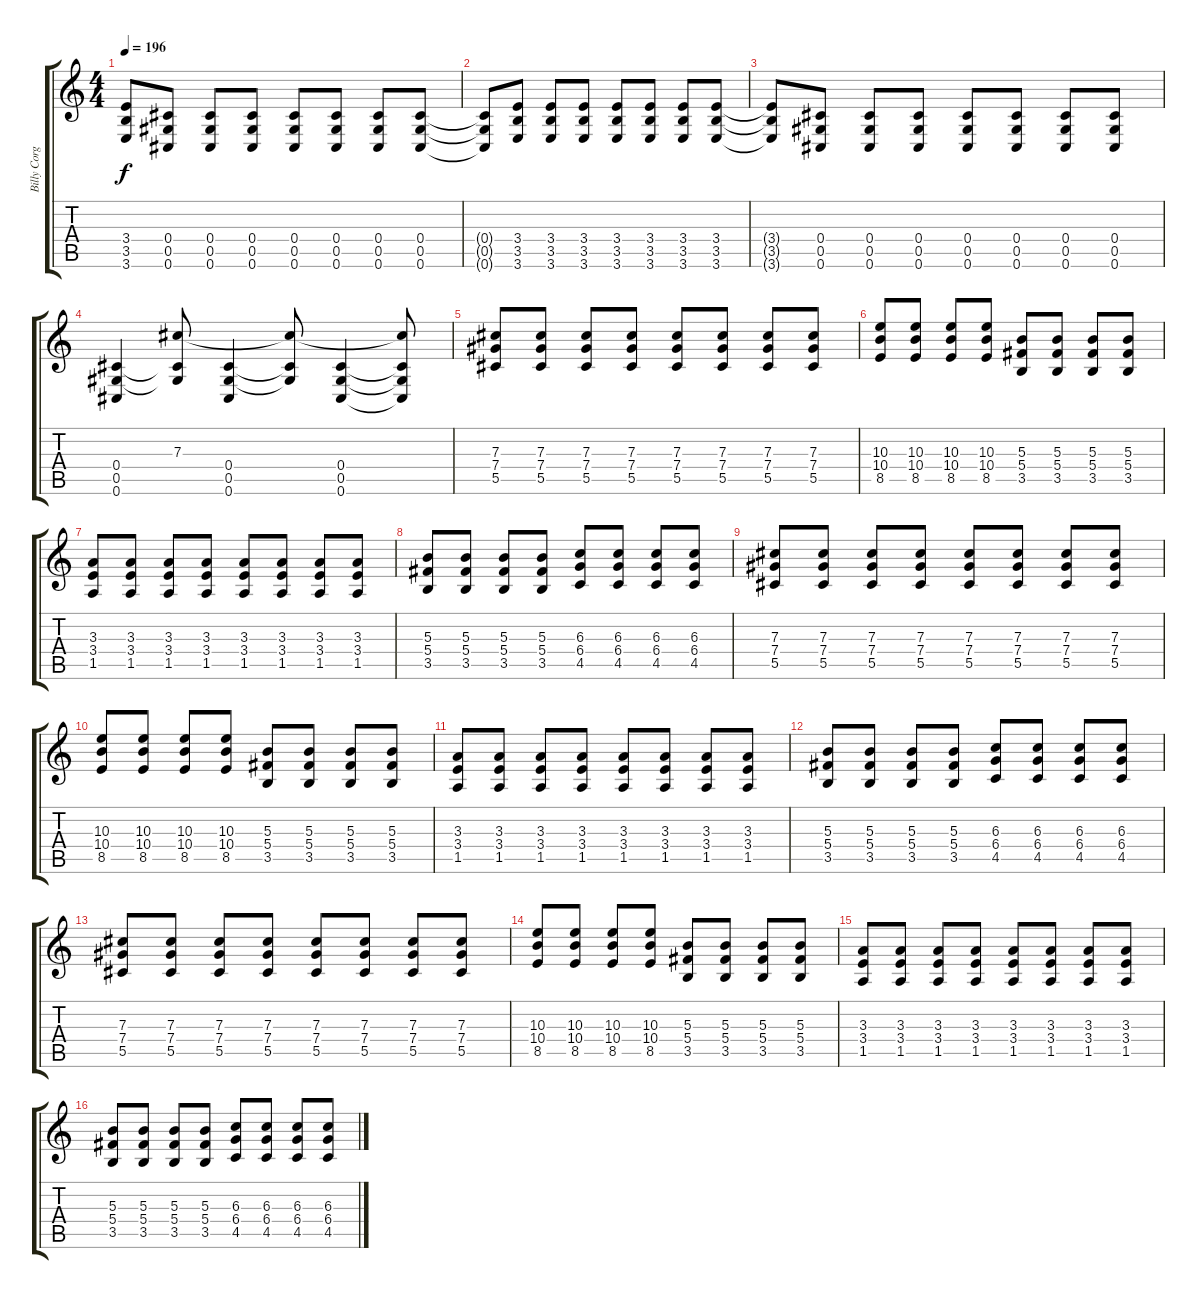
\track ("Billy Corgan" "Billy Corg") {instrument distortionguitar}
\staff {score tabs}
\tuning (Eb4 Bb3 Gb3 Db3 Ab2 Db2) {hide}
\ts (4 4)
\tempo 196
\clef g2
\ks c
(3.4{t} 3.5{t} 3.6{t}).8{dy f} (0.4 0.5 0.6).8 (0.4 0.5 0.6).8 (0.4 0.5 0.6).8 (0.4 0.5 0.6).8 (0.4 0.5 0.6).8 (0.4 0.5 0.6).8 (0.4 0.5 0.6).8 |
(0.4{t} 0.5{t} 0.6{t}).8 (3.4 3.5 3.6).8 (3.4 3.5 3.6).8 (3.4 3.5 3.6).8 (3.4 3.5 3.6).8 (3.4 3.5 3.6).8 (3.4 3.5 3.6).8 (3.4 3.5 3.6).8 |
(3.4{t} 3.5{t} 3.6{t}).8 (0.4 0.5 0.6).8 (0.4 0.5 0.6).8 (0.4 0.5 0.6).8 (0.4 0.5 0.6).8 (0.4 0.5 0.6).8 (0.4 0.5 0.6).8 (0.4 0.5 0.6).8 |
(0.4 0.5 0.6).4 (7.3 0.4{t} 0.5{t}).8 (0.4 0.5 0.6).4 (7.3{t} 0.4{t} 0.5{t}).8 (0.4 0.5 0.6).4 (7.3{t} 0.4{t} 0.5{t} 0.6{t}).8 |
(7.3 7.4 5.5).8 (7.3 7.4 5.5).8 (7.3 7.4 5.5).8 (7.3 7.4 5.5).8 (7.3 7.4 5.5).8 (7.3 7.4 5.5).8 (7.3 7.4 5.5).8 (7.3 7.4 5.5).8 |
(10.3 10.4 8.5).8 (10.3 10.4 8.5).8 (10.3 10.4 8.5).8 (10.3 10.4 8.5).8 (5.3 5.4 3.5).8 (5.3 5.4 3.5).8 (5.3 5.4 3.5).8 (5.3 5.4 3.5).8 |
(3.3 3.4 1.5).8 (3.3 3.4 1.5).8 (3.3 3.4 1.5).8 (3.3 3.4 1.5).8 (3.3 3.4 1.5).8 (3.3 3.4 1.5).8 (3.3 3.4 1.5).8 (3.3 3.4 1.5).8 |
(5.3 5.4 3.5).8 (5.3 5.4 3.5).8 (5.3 5.4 3.5).8 (5.3 5.4 3.5).8 (6.3 6.4 4.5).8 (6.3 6.4 4.5).8 (6.3 6.4 4.5).8 (6.3 6.4 4.5).8 |
(7.3 7.4 5.5).8 (7.3 7.4 5.5).8 (7.3 7.4 5.5).8 (7.3 7.4 5.5).8 (7.3 7.4 5.5).8 (7.3 7.4 5.5).8 (7.3 7.4 5.5).8 (7.3 7.4 5.5).8 |
(10.3 10.4 8.5).8 (10.3 10.4 8.5).8 (10.3 10.4 8.5).8 (10.3 10.4 8.5).8 (5.3 5.4 3.5).8 (5.3 5.4 3.5).8 (5.3 5.4 3.5).8 (5.3 5.4 3.5).8 |
(3.3 3.4 1.5).8 (3.3 3.4 1.5).8 (3.3 3.4 1.5).8 (3.3 3.4 1.5).8 (3.3 3.4 1.5).8 (3.3 3.4 1.5).8 (3.3 3.4 1.5).8 (3.3 3.4 1.5).8 |
(5.3 5.4 3.5).8 (5.3 5.4 3.5).8 (5.3 5.4 3.5).8 (5.3 5.4 3.5).8 (6.3 6.4 4.5).8 (6.3 6.4 4.5).8 (6.3 6.4 4.5).8 (6.3 6.4 4.5).8 |
(7.3 7.4 5.5).8 (7.3 7.4 5.5).8 (7.3 7.4 5.5).8 (7.3 7.4 5.5).8 (7.3 7.4 5.5).8 (7.3 7.4 5.5).8 (7.3 7.4 5.5).8 (7.3 7.4 5.5).8 |
(10.3 10.4 8.5).8 (10.3 10.4 8.5).8 (10.3 10.4 8.5).8 (10.3 10.4 8.5).8 (5.3 5.4 3.5).8 (5.3 5.4 3.5).8 (5.3 5.4 3.5).8 (5.3 5.4 3.5).8 |
(3.3 3.4 1.5).8 (3.3 3.4 1.5).8 (3.3 3.4 1.5).8 (3.3 3.4 1.5).8 (3.3 3.4 1.5).8 (3.3 3.4 1.5).8 (3.3 3.4 1.5).8 (3.3 3.4 1.5).8 |
(5.3 5.4 3.5).8 (5.3 5.4 3.5).8 (5.3 5.4 3.5).8 (5.3 5.4 3.5).8 (6.3 6.4 4.5).8 (6.3 6.4 4.5).8 (6.3 6.4 4.5).8 (6.3 6.4 4.5).8
